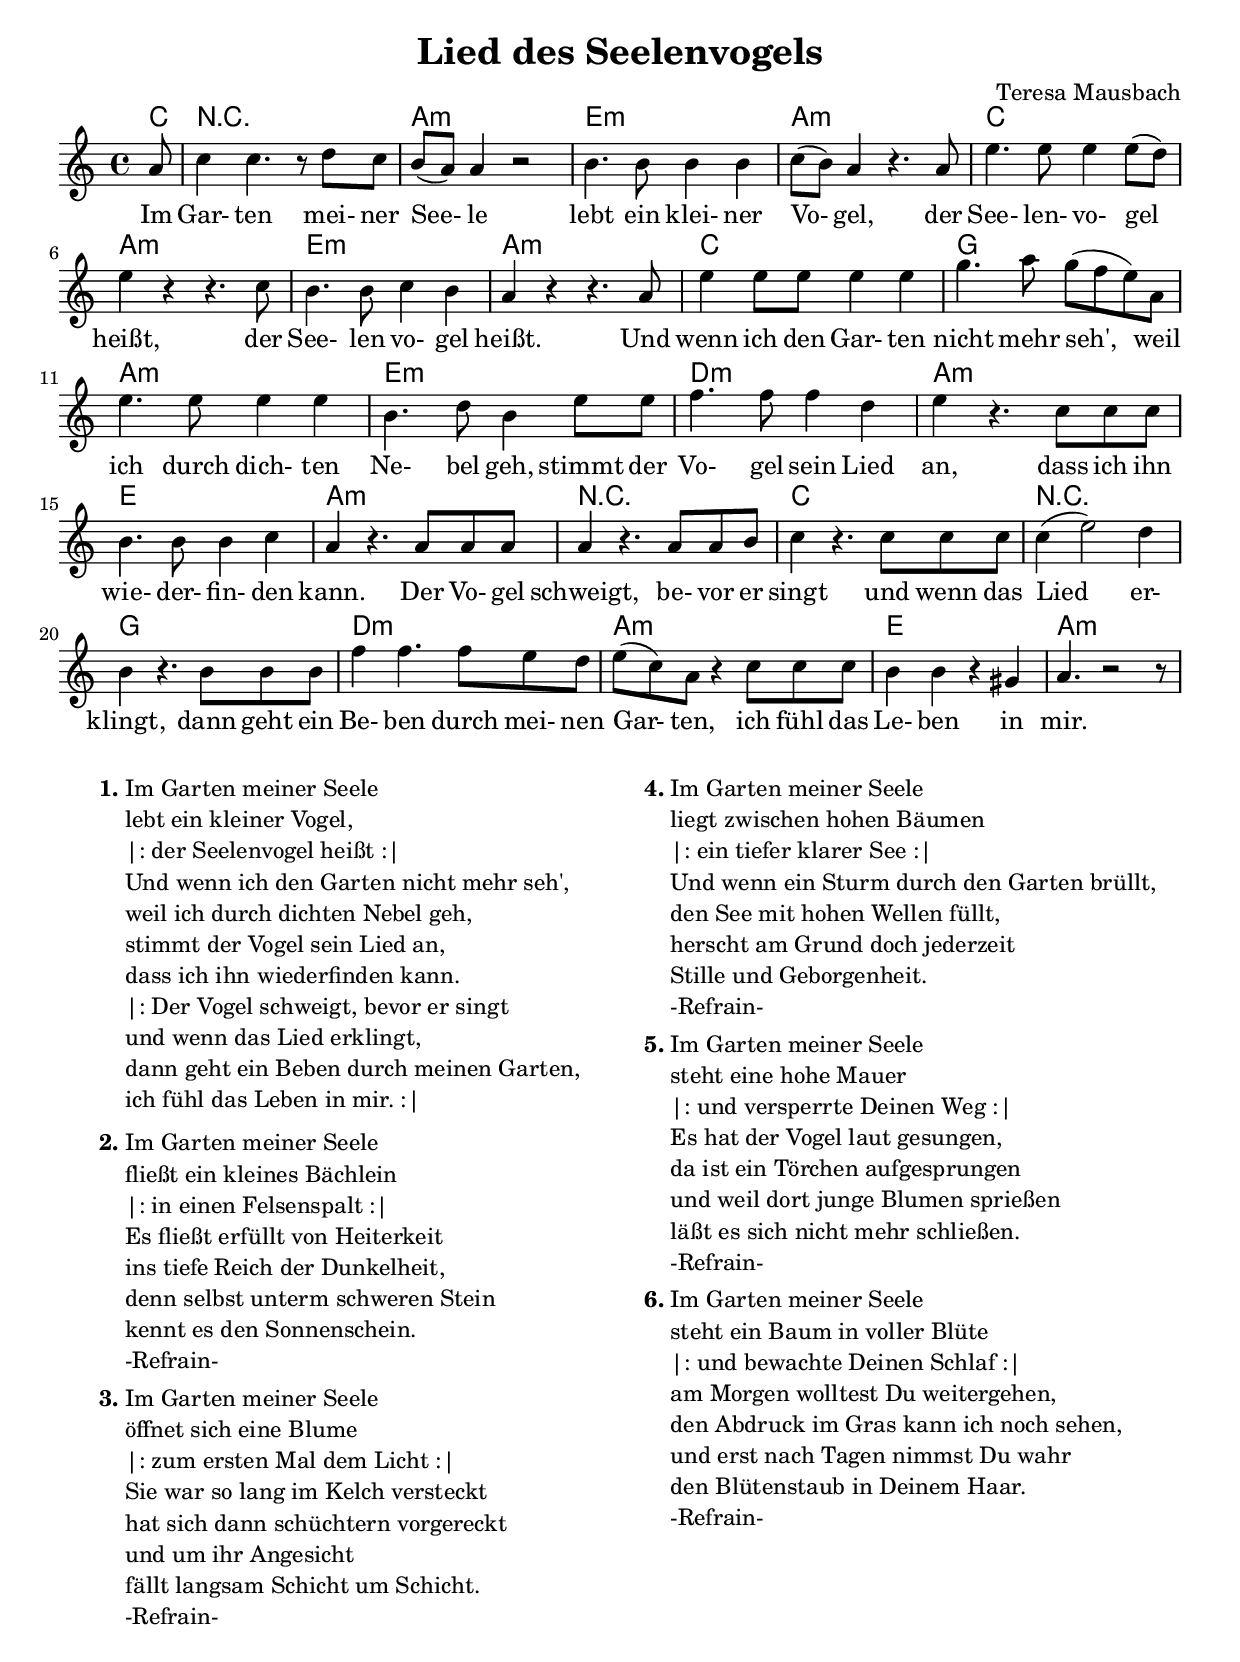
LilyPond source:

\version "2.18.2"
\header {
  title = "Lied des Seelenvogels"
  composer = "Teresa Mausbach"
}
\layout {indent = 0 }
melodie = {
  \key a \minor
  \time 4/4
\partial 8 a'8 |
c''4 c''4. r8 d''8 c''8 | b'8 (a'8) a'4 r2 | b'4. b'8 b'4 b'4 | c''8(b'8) a'4 r4. a'8 | e''4. e''8 e''4 e''8(d''8) | e''4 r4 r4. c''8 |
b'4. b'8 c''4 b'4 | a'4 r4 r4.  a'8  | e''4 e''8 e''8 e''4 e''4 | g''4. a''8 g''8(f''8 e'') a'8 | e''4. e''8 e''4 e''4 | b'4. d''8 b'4 e''8 e''8 |
f''4. f''8 f''4 d''4 | e''4 r4. c''8 c''8 c''8 | b'4. b'8 b'4 c''4 | a'4 r4. a'8 a'8 a'8 | a'4 r4. a'8 a'8 b'8 |
c''4 r4. c''8 c''8 c''8 | c''4(e''2) d''4 | b'4 r4. b'8 b'8 b'8 | f''4 f''4. f''8 e''8 d''8 | e''8(c''8) a'8 r4 c''8 c''8 c''8 | b'4 b'4 r4 gis' | a'4. r2 r8 |
}
text = \lyricmode {
Im Gar- ten mei- ner See- le lebt ein klei- ner Vo- gel, der See- len- vo- gel heißt, der
See- len vo- gel heißt. Und wenn ich den Gar- ten nicht mehr seh', weil ich durch dich- ten Ne- bel geh, stimmt der
Vo- gel sein Lied an, dass ich ihn wie- der- fin- den kann. Der Vo- gel schweigt, be- vor er
singt und wenn das Lied er- klingt, dann geht ein Be- ben durch mei- nen Gar- ten, ich fühl das Le- ben in mir.
}
\score{
<<
   \chords { c8 r1 a:m e:m a:m c a:m e:m a:m c g a:m e:m d:m a:m e a:m r c r g d:m a:m e a:m}
   \melodie                   % A-Moll = a c e
  %\transpose a d {\melodie}  % D-Moll = d f a
  %\transpose a e {\melodie}  % E-Moll = e g b   ( e g h )
  \addlyrics{\text}
>>
  \layout { \context { \RemoveEmptyStaffContext } }
  \midi {
     \context {
       \Score
       tempoWholesPerMinute = #(ly:make-moment 100 4)
     }
  }
}

\markup{\fill-line{
  \hspace #0.1 % moves the column off the left margin;
  \column{
    \line{\bold "1."
      \column{
"Im Garten meiner Seele"
"lebt ein kleiner Vogel,"
"|: der Seelenvogel heißt :|"
"Und wenn ich den Garten nicht mehr seh',"
"weil ich durch dichten Nebel geh,"
"stimmt der Vogel sein Lied an,"
"dass ich ihn wiederfinden kann."
"|: Der Vogel schweigt, bevor er singt"
"und wenn das Lied erklingt,"
"dann geht ein Beben durch meinen Garten,"
"ich fühl das Leben in mir. :|"
       }
    }
    \combine \null \vspace #0.2 % adds vertical spacing between verses
    \line{\bold "2."
      \column{
"Im Garten meiner Seele"
"fließt ein kleines Bächlein"
"|: in einen Felsenspalt :|"
"Es fließt erfüllt von Heiterkeit"
"ins tiefe Reich der Dunkelheit,"
"denn selbst unterm schweren Stein"
"kennt es den Sonnenschein."
"-Refrain-"
       }
    }
    \combine \null \vspace #0.2 % adds vertical spacing between verses
    \line{\bold "3."
      \column{
"Im Garten meiner Seele"
"öffnet sich eine Blume"
"|: zum ersten Mal dem Licht :|"
"Sie war so lang im Kelch versteckt"
"hat sich dann schüchtern vorgereckt"
"und um ihr Angesicht"
"fällt langsam Schicht um Schicht."
"-Refrain-"
       }
    }
    \combine \null \vspace #0.2 % adds vertical spacing between verses
  }
  \hspace #0.1 % adds horizontal spacing between columns;
  \column{
    \line{\bold "4."
      \column{
"Im Garten meiner Seele"
"liegt zwischen hohen Bäumen"
"|: ein tiefer klarer See :|"
"Und wenn ein Sturm durch den Garten brüllt,"
"den See mit hohen Wellen füllt,"
"herscht am Grund doch jederzeit"
"Stille und Geborgenheit."
"-Refrain-"
      }
    }
    \combine \null \vspace #0.2 % adds vertical spacing between verses
    \line{\bold "5."
      \column{
"Im Garten meiner Seele"
"steht eine hohe Mauer"
"|: und versperrte Deinen Weg :|"
"Es hat der Vogel laut gesungen,"
"da ist ein Törchen aufgesprungen"
"und weil dort junge Blumen sprießen"
"läßt es sich nicht mehr schließen."
"-Refrain-"
      }
    }
    \combine \null \vspace #0.2 % adds vertical spacing between verses
    \line{\bold "6."
      \column{
"Im Garten meiner Seele"
"steht ein Baum in voller Blüte"
"|: und bewachte Deinen Schlaf :|"
"am Morgen wolltest Du weitergehen,"
"den Abdruck im Gras kann ich noch sehen,"
"und erst nach Tagen nimmst Du wahr"
"den Blütenstaub in Deinem Haar."
"-Refrain-"
      }
    }
  }
  \hspace #0.1 % gives some extra space on the right margin;
  % can be removed if page space is tight
}}












































